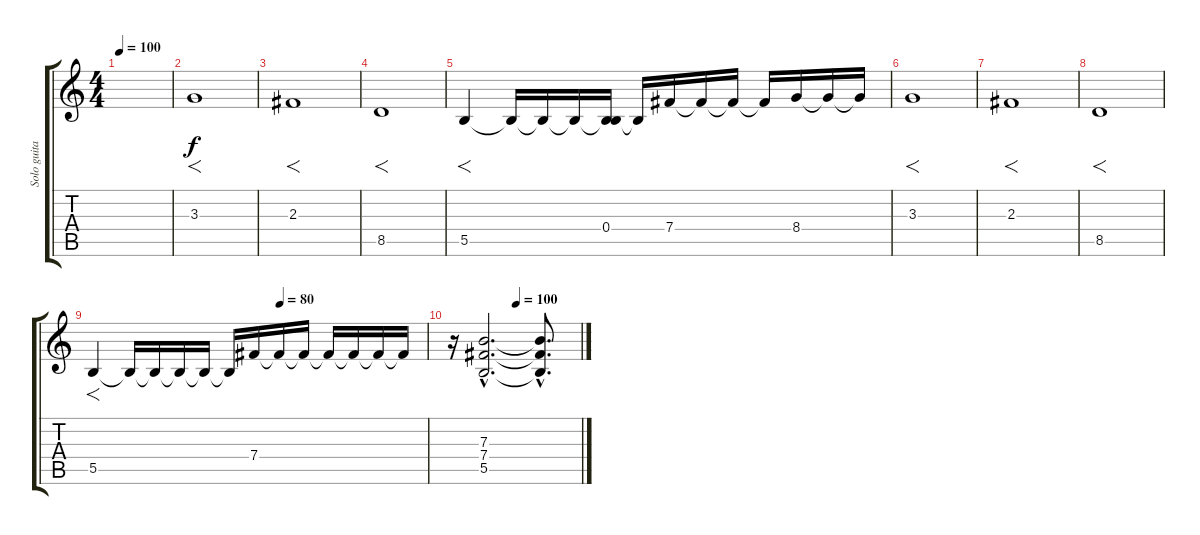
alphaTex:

\track ("Solo guitar " "Solo guita") {instrument overdrivenguitar}
\staff {score tabs}
\tuning (Db4 Ab3 E3 B2 Gb2 B1) {hide}
\ts (4 4)
\tempo 100
\clef g2
\ks c
|
3.3.1{f dy f} |
2.3.1{f} |
8.5.1{f} |
5.5.4{f} 5.5{t}.16 5.5{t}.16 5.5{t}.16 (0.4 5.5{t}).16 5.5{t}.16 7.4.16{volume 3} 7.4{t}.16 7.4{t}.16 7.4{t}.16 8.4.16{volume 13} 8.4{t}.16 8.4{t}.16 |
3.3.1{f} |
2.3.1{f} |
8.5.1{f} |
\tempo (80 0.5625)
5.5.4{f} 5.5{t}.16 5.5{t}.16 5.5{t}.16 5.5{t}.16 5.5{t}.16 7.4.16{volume 3} 7.4{t}.16 7.4{t}.16 7.4{t}.16 7.4{t}.16{volume 13} 7.4{t}.16 7.4{t}.16 |
\tempo (100 0.5)
r.16{volume 0} (7.3{hac} 7.4{hac} 5.5{hac}).2{d volume 13} (7.3{hac t} 7.4{hac t} 5.5{hac t}).8{d}
